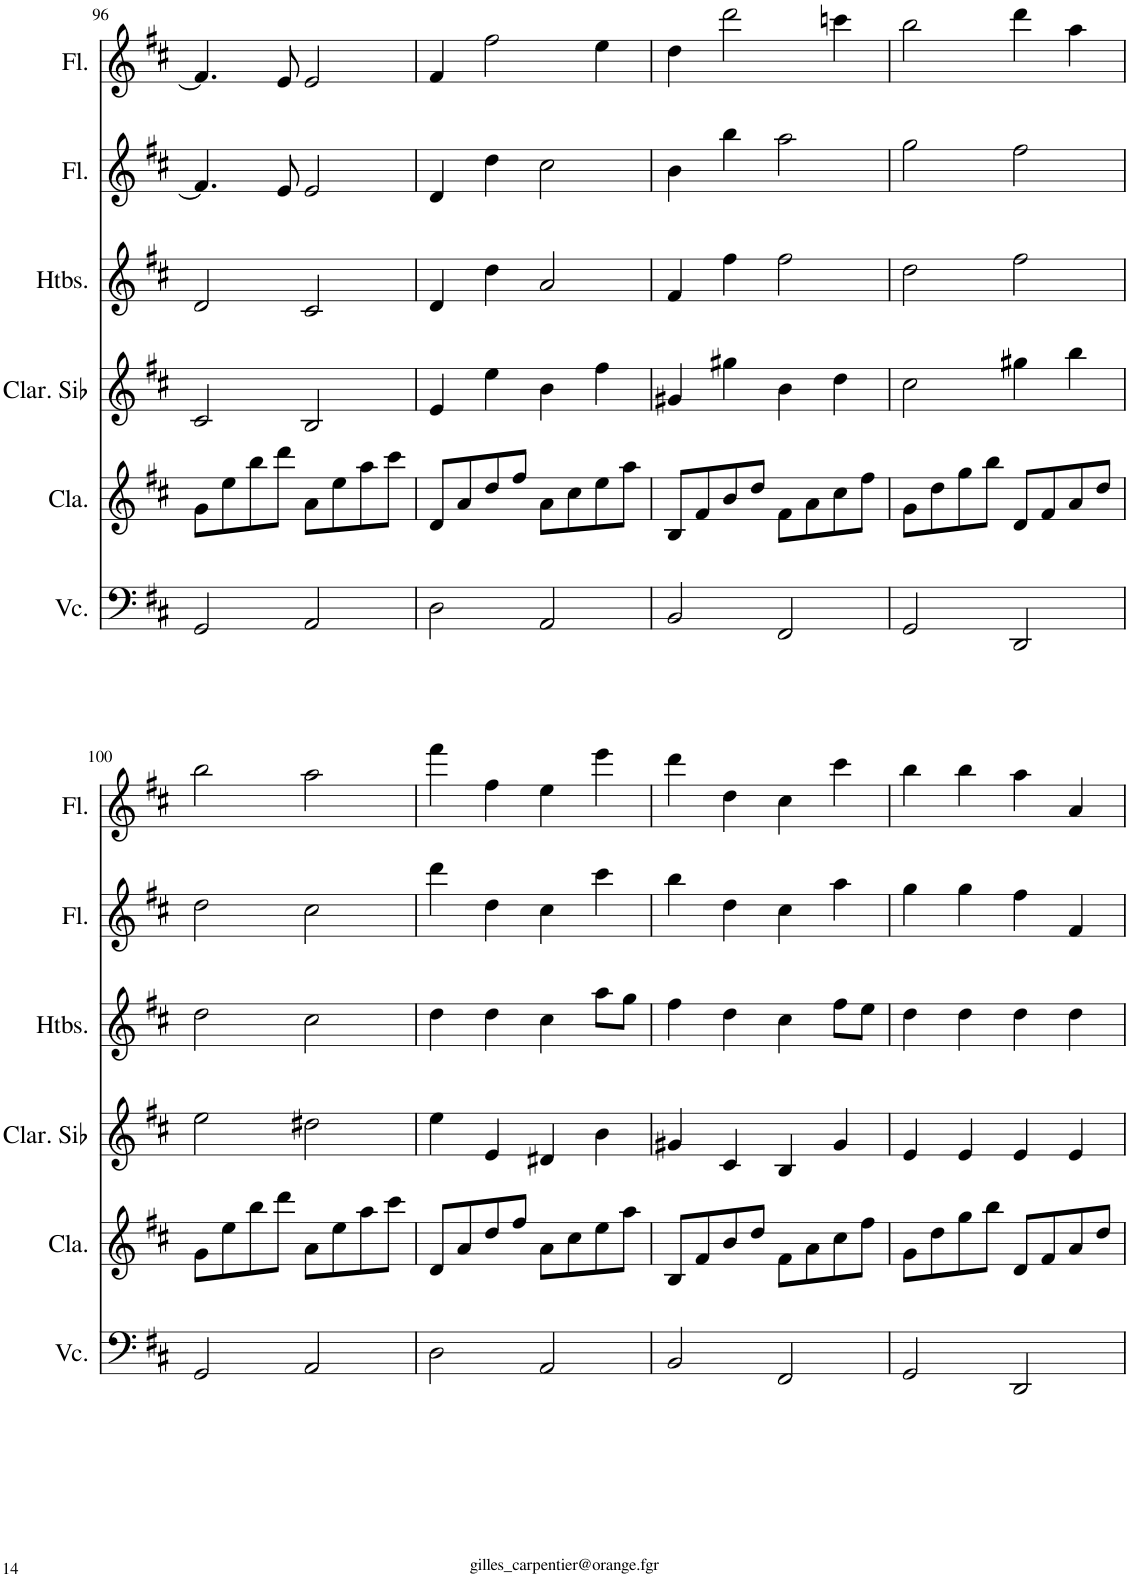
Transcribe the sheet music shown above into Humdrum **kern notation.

**kern	**kern	**kern	**kern	**kern	**kern
*part6	*part5	*part4	*part3	*part2	*part1
*staff6	*staff5	*staff4	*staff3	*staff2	*staff1
*I"Violoncelle, cello	*I"Clavecin, harpsichord	*I"Clarinette en Sib, clarinet	*I"Hautbois, oboe	*I"Flûte, flute 2	*I"Flûte, flute 1
*I'Vc.	*I'Cla.	*I'Clar. Sib	*I'Htbs.	*I'Fl.	*I'Fl.
!!LO:PB:g=z
*clefF4	*clefG2	*clefG2	*clefG2	*clefG2	*clefG2
*	*	*Trd1c2	*	*	*
*k[f#c#]	*k[f#c#]	*k[f#c#]	*k[f#c#]	*k[f#c#]	*k[f#c#]
*M4/4	*M4/4	*M4/4	*M4/4	*M4/4	*M4/4
=96	=96	=96	=96	=96	=96
2GG/	8g\L	2c#/	2d/	4.f#/]	4.f#/]
.	8ee\	.	.	.	.
.	8bb\	.	.	.	.
.	8ddd\J	.	.	8e/	8e/
2AA/	8a\L	2B/	2c#/	2e/	2e/
.	8ee\	.	.	.	.
.	8aa\	.	.	.	.
.	8ccc#\J	.	.	.	.
=97	=97	=97	=97	=97	=97
2D\	8d/L	4e/	4d/	4d/	4f#/
.	8a/	.	.	.	.
.	8dd/	4ee\	4dd\	4dd\	2ff#\
.	8ff#/J	.	.	.	.
2AA/	8a\L	4b\	2a/	2cc#\	.
.	8cc#\	.	.	.	.
.	8ee\	4ff#\	.	.	4ee\
.	8aa\J	.	.	.	.
=98	=98	=98	=98	=98	=98
2BB/	8B/L	4g#X/	4f#/	4b\	4dd\
.	8f#/	.	.	.	.
.	8b/	4gg#X\	4ff#\	4bb\	2ddd\
.	8dd/J	.	.	.	.
2FF#/	8f#\L	4b\	2ff#\	2aa\	.
.	8a\	.	.	.	.
.	8cc#\	4dd\	.	.	4cccn\
.	8ff#\J	.	.	.	.
=99	=99	=99	=99	=99	=99
2GG/	8g\L	2cc#\	2dd\	2gg\	2bb\
.	8dd\	.	.	.	.
.	8gg\	.	.	.	.
.	8bb\J	.	.	.	.
2DD/	8d/L	4gg#X\	2ff#\	2ff#\	4ddd\
.	8f#/	.	.	.	.
.	8a/	4bb\	.	.	4aa\
.	8dd/J	.	.	.	.
!!LO:LB:g=z
=100	=100	=100	=100	=100	=100
2GG/	8g\L	2ee\	2dd\	2dd\	2bb\
.	8ee\	.	.	.	.
.	8bb\	.	.	.	.
.	8ddd\J	.	.	.	.
2AA/	8a\L	2dd#X\	2cc#\	2cc#\	2aa\
.	8ee\	.	.	.	.
.	8aa\	.	.	.	.
.	8ccc#\J	.	.	.	.
=101	=101	=101	=101	=101	=101
2D\	8d/L	4ee\	4dd\	4ddd\	4fff#\
.	8a/	.	.	.	.
.	8dd/	4e/	4dd\	4dd\	4ff#\
.	8ff#/J	.	.	.	.
2AA/	8a\L	4d#X/	4cc#\	4cc#\	4ee\
.	8cc#\	.	.	.	.
.	8ee\	4b\	8aa\L	4ccc#\	4eee\
.	8aa\J	.	8gg\J	.	.
=102	=102	=102	=102	=102	=102
2BB/	8B/L	4g#X/	4ff#\	4bb\	4ddd\
.	8f#/	.	.	.	.
.	8b/	4c#/	4dd\	4dd\	4dd\
.	8dd/J	.	.	.	.
2FF#/	8f#\L	4B/	4cc#\	4cc#\	4cc#\
.	8a\	.	.	.	.
.	8cc#\	4g#/	8ff#\L	4aa\	4ccc#\
.	8ff#\J	.	8ee\J	.	.
=103	=103	=103	=103	=103	=103
2GG/	8g\L	4e/	4dd\	4gg\	4bb\
.	8dd\	.	.	.	.
.	8gg\	4e/	4dd\	4gg\	4bb\
.	8bb\J	.	.	.	.
2DD/	8d/L	4e/	4dd\	4ff#\	4aa\
.	8f#/	.	.	.	.
.	8a/	4e/	4dd\	4f#/	4a/
.	8dd/J	.	.	.	.
=	=	=	=	=	=
*-	*-	*-	*-	*-	*-
